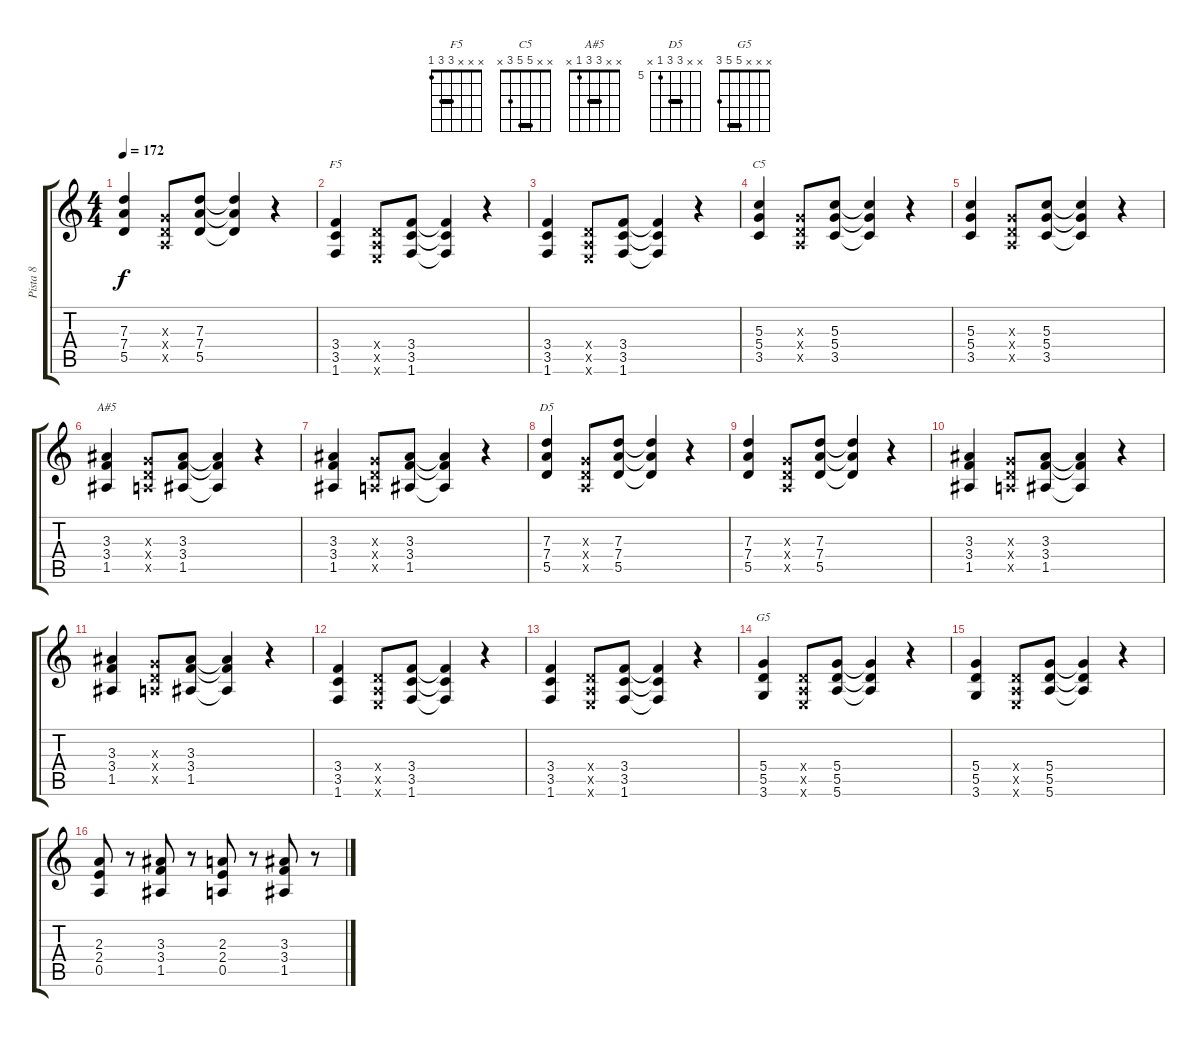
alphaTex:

\track ("Pista 8" "Pista 8") {instrument overdrivenguitar}
\staff {score tabs}
\tuning (E4 B3 G3 D3 A2 E2) {hide}
\chord ("F5" x x x 3 3 1) {barre 3}
\chord ("C5" x x 5 5 3 x) {barre 5}
\chord ("A#5" x x 3 3 1 x) {barre 3}
\chord ("D5" x x 7 7 5 x) {firstfret 5 barre 7}
\chord ("G5" x x x 5 5 3) {barre 5}
\ts (4 4)
\tempo 172
\clef g2
\ks c
(7.3 7.4 5.5).4{dy f} (0.3{x} 0.4{x} 0.5{x}).8 (7.3 7.4 5.5).8 (7.3{t} 7.4{t} 5.5{t}).4 r.4 |
(3.4 3.5 1.6).4{ch "F5" instrument overdrivenguitar} (0.4{x} 0.5{x} 0.6{x}).8 (3.4 3.5 1.6).8 (3.4{t} 3.5{t} 1.6{t}).4 r.4 |
(3.4 3.5 1.6).4 (0.4{x} 0.5{x} 0.6{x}).8 (3.4 3.5 1.6).8 (3.4{t} 3.5{t} 1.6{t}).4 r.4 |
(5.3 5.4 3.5).4{ch "C5"} (0.3{x} 0.4{x} 0.5{x}).8 (5.3 5.4 3.5).8 (5.3{t} 5.4{t} 3.5{t}).4 r.4 |
(5.3 5.4 3.5).4 (0.3{x} 0.4{x} 0.5{x}).8 (5.3 5.4 3.5).8 (5.3{t} 5.4{t} 3.5{t}).4 r.4 |
(3.3 3.4 1.5).4{ch "A#5"} (0.3{x} 0.4{x} 0.5{x}).8 (3.3 3.4 1.5).8 (3.3{t} 3.4{t} 1.5{t}).4 r.4 |
(3.3 3.4 1.5).4 (0.3{x} 0.4{x} 0.5{x}).8 (3.3 3.4 1.5).8 (3.3{t} 3.4{t} 1.5{t}).4 r.4 |
(7.3 7.4 5.5).4{ch "D5"} (0.3{x} 0.4{x} 0.5{x}).8 (7.3 7.4 5.5).8 (7.3{t} 7.4{t} 5.5{t}).4 r.4 |
(7.3 7.4 5.5).4 (0.3{x} 0.4{x} 0.5{x}).8 (7.3 7.4 5.5).8 (7.3{t} 7.4{t} 5.5{t}).4 r.4 |
(3.3 3.4 1.5).4 (0.3{x} 0.4{x} 0.5{x}).8 (3.3 3.4 1.5).8 (3.3{t} 3.4{t} 1.5{t}).4 r.4 |
(3.3 3.4 1.5).4 (0.3{x} 0.4{x} 0.5{x}).8 (3.3 3.4 1.5).8 (3.3{t} 3.4{t} 1.5{t}).4 r.4 |
(3.4 3.5 1.6).4{instrument overdrivenguitar} (0.4{x} 0.5{x} 0.6{x}).8 (3.4 3.5 1.6).8 (3.4{t} 3.5{t} 1.6{t}).4 r.4 |
(3.4 3.5 1.6).4 (0.4{x} 0.5{x} 0.6{x}).8 (3.4 3.5 1.6).8 (3.4{t} 3.5{t} 1.6{t}).4 r.4 |
(5.4 5.5 3.6).4{ch "G5"} (0.4{x} 0.5{x} 0.6{x}).8 (5.4 5.5 5.6).8 (5.4{t} 5.5{t} 5.6{t}).4 r.4 |
(5.4 5.5 3.6).4 (0.4{x} 0.5{x} 0.6{x}).8 (5.4 5.5 5.6).8 (5.4{t} 5.5{t} 5.6{t}).4 r.4 |
(2.3 2.4 0.5).8 r.8 (3.3 3.4 1.5).8 r.8 (2.3 2.4 0.5).8 r.8 (3.3 3.4 1.5).8 r.8
